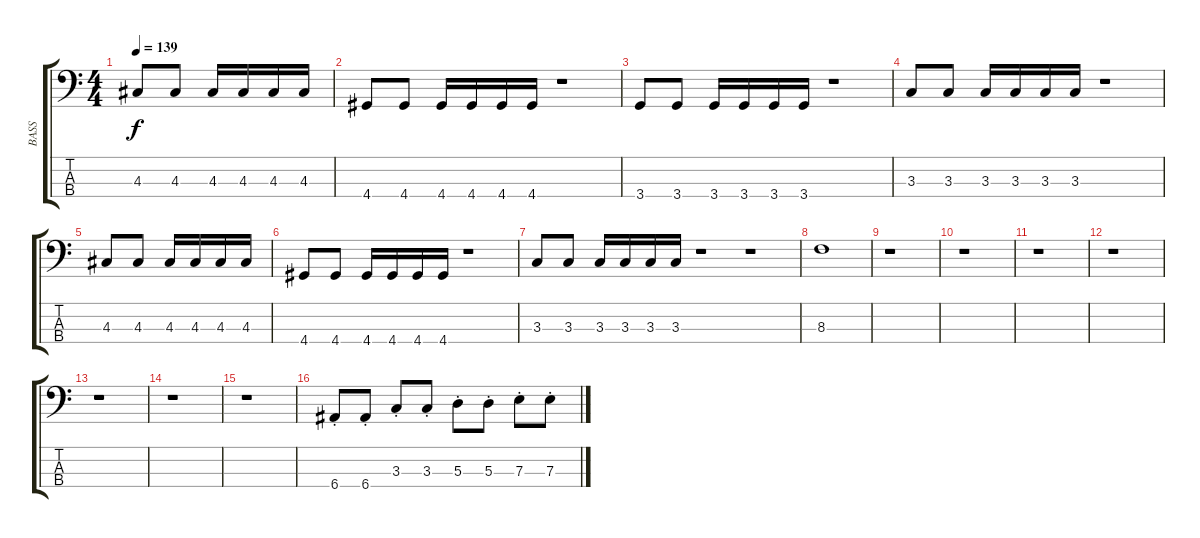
\track ("BASS " "BASS ") {instrument electricbassfinger}
\staff {score tabs}
\tuning (G2 D2 A1 E1) {hide}
\ts (4 4)
\tempo 139
\clef f4
\ks c
4.3.8{dy f} 4.3.8 4.3.16 4.3.16 4.3.16 4.3.16 |
4.4.8 4.4.8 4.4.16 4.4.16 4.4.16 4.4.16 r.1 |
3.4.8 3.4.8 3.4.16 3.4.16 3.4.16 3.4.16 r.1 |
3.3.8 3.3.8 3.3.16 3.3.16 3.3.16 3.3.16 r.1 |
4.3.8 4.3.8 4.3.16 4.3.16 4.3.16 4.3.16 |
4.4.8 4.4.8 4.4.16 4.4.16 4.4.16 4.4.16 r.1 |
3.3.8 3.3.8 3.3.16 3.3.16 3.3.16 3.3.16 r.1 r.1 |
8.3.1 |
r.1 |
r.1 |
r.1 |
r.1 |
r.1 |
r.1 |
r.1 |
6.4{st}.8 6.4{st}.8 3.3{st}.8 3.3{st}.8 5.3{st}.8 5.3{st}.8 7.3{st}.8 7.3{st}.8
